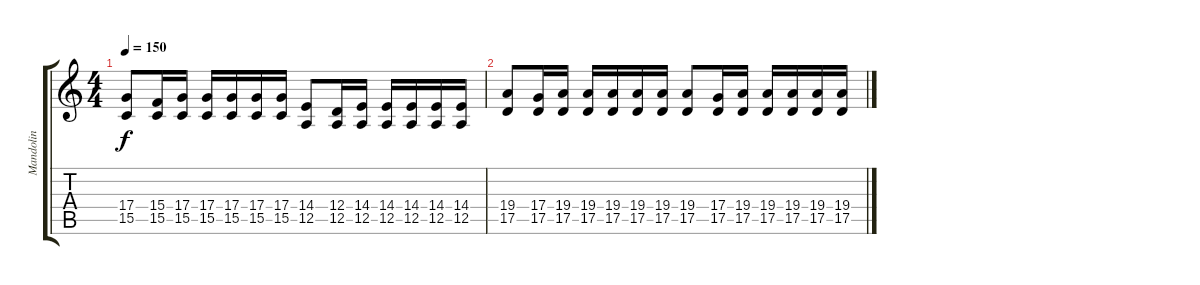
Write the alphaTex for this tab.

\track ("Mandolin" "Mandolin") {instrument shamisen}
\staff {score tabs}
\tuning (E4 B3 G3 D3 A2 E2) {hide}
\ts (4 4)
\tempo 150
\clef g2
\ks c
(17.4 15.5).8{dy f} (15.4 15.5).16 (17.4 15.5).16 (17.4 15.5).16 (17.4 15.5).16 (17.4 15.5).16 (17.4 15.5).16 (14.4 12.5).8 (12.4 12.5).16 (14.4 12.5).16 (14.4 12.5).16 (14.4 12.5).16 (14.4 12.5).16 (14.4 12.5).16 |
(19.4 17.5).8 (17.4 17.5).16 (19.4 17.5).16 (19.4 17.5).16 (19.4 17.5).16 (19.4 17.5).16 (19.4 17.5).16 (19.4 17.5).8 (17.4 17.5).16 (19.4 17.5).16 (19.4 17.5).16 (19.4 17.5).16 (19.4 17.5).16 (19.4 17.5).16
